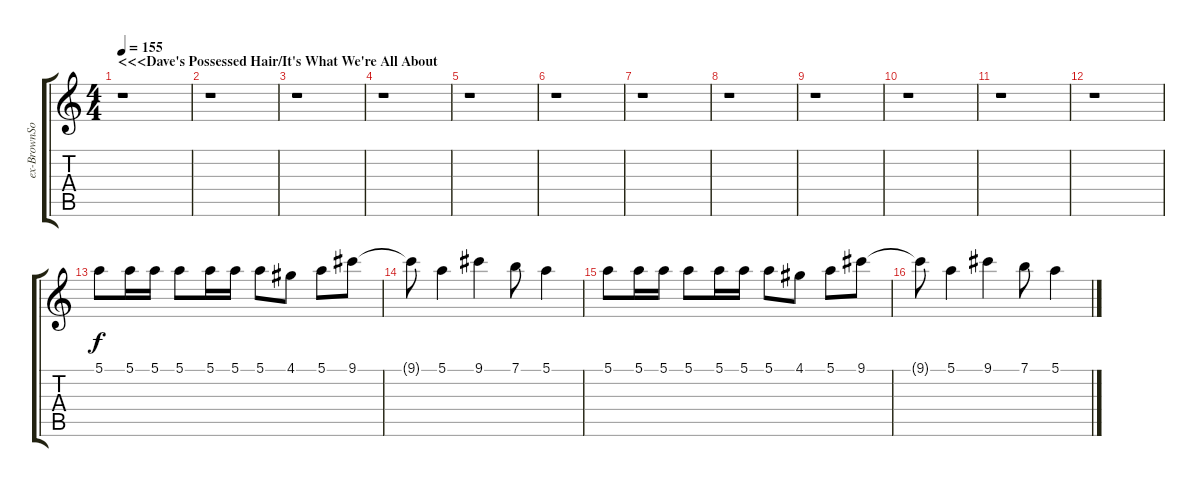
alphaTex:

\track ("ex-BrownSound - Lead Guitar" "ex-BrownSo") {instrument distortionguitar}
\staff {score tabs}
\tuning (E4 B3 G3 D3 A2 E2) {hide}
\ts (4 4)
\section ("" "<<<Dave's Possessed Hair/It's What We're All About")
\tempo 155
\clef g2
\ks c
r.1{dy f instrument distortionguitar} |
r.1 |
r.1 |
r.1 |
r.1 |
r.1 |
r.1 |
r.1 |
r.1 |
r.1 |
r.1 |
r.1 |
5.1.8 5.1.16 5.1.16 5.1.8 5.1.16 5.1.16 5.1.8 4.1.8 5.1.8 9.1.8 |
9.1{t}.8 5.1.4 9.1.4 7.1.8 5.1.4 |
5.1.8 5.1.16 5.1.16 5.1.8 5.1.16 5.1.16 5.1.8 4.1.8 5.1.8 9.1.8 |
9.1{t}.8 5.1.4 9.1.4 7.1.8 5.1.4
